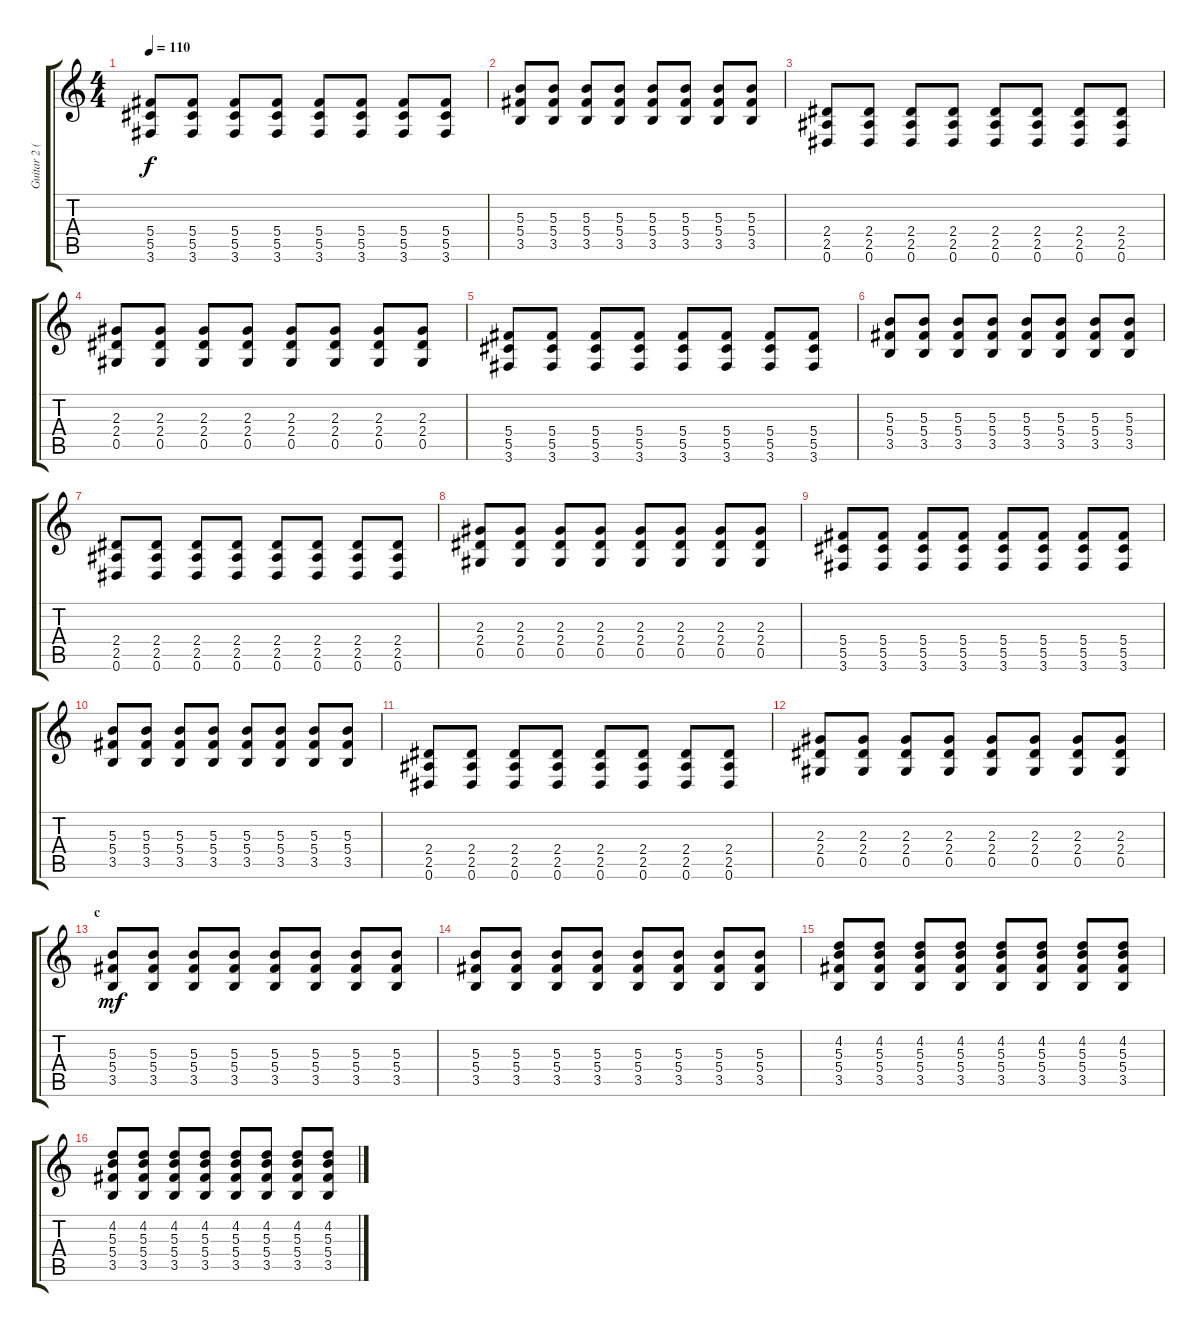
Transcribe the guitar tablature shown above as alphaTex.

\track ("Guitar 2 (Eb)" "Guitar 2 (") {instrument overdrivenguitar}
\staff {score tabs}
\tuning (Eb4 Bb3 Gb3 Db3 Ab2 Eb2) {hide}
\ts (4 4)
\tempo 110
\clef g2
\ks c
(5.4 5.5 3.6).8{dy f} (5.4 5.5 3.6).8 (5.4 5.5 3.6).8 (5.4 5.5 3.6).8 (5.4 5.5 3.6).8 (5.4 5.5 3.6).8 (5.4 5.5 3.6).8 (5.4 5.5 3.6).8 |
(5.3 5.4 3.5).8 (5.3 5.4 3.5).8 (5.3 5.4 3.5).8 (5.3 5.4 3.5).8 (5.3 5.4 3.5).8 (5.3 5.4 3.5).8 (5.3 5.4 3.5).8 (5.3 5.4 3.5).8 |
(2.4 2.5 0.6).8 (2.4 2.5 0.6).8 (2.4 2.5 0.6).8 (2.4 2.5 0.6).8 (2.4 2.5 0.6).8 (2.4 2.5 0.6).8 (2.4 2.5 0.6).8 (2.4 2.5 0.6).8 |
(2.3 2.4 0.5).8 (2.3 2.4 0.5).8 (2.3 2.4 0.5).8 (2.3 2.4 0.5).8 (2.3 2.4 0.5).8 (2.3 2.4 0.5).8 (2.3 2.4 0.5).8 (2.3 2.4 0.5).8 |
(5.4 5.5 3.6).8 (5.4 5.5 3.6).8 (5.4 5.5 3.6).8 (5.4 5.5 3.6).8 (5.4 5.5 3.6).8 (5.4 5.5 3.6).8 (5.4 5.5 3.6).8 (5.4 5.5 3.6).8 |
(5.3 5.4 3.5).8 (5.3 5.4 3.5).8 (5.3 5.4 3.5).8 (5.3 5.4 3.5).8 (5.3 5.4 3.5).8 (5.3 5.4 3.5).8 (5.3 5.4 3.5).8 (5.3 5.4 3.5).8 |
(2.4 2.5 0.6).8 (2.4 2.5 0.6).8 (2.4 2.5 0.6).8 (2.4 2.5 0.6).8 (2.4 2.5 0.6).8 (2.4 2.5 0.6).8 (2.4 2.5 0.6).8 (2.4 2.5 0.6).8 |
(2.3 2.4 0.5).8 (2.3 2.4 0.5).8 (2.3 2.4 0.5).8 (2.3 2.4 0.5).8 (2.3 2.4 0.5).8 (2.3 2.4 0.5).8 (2.3 2.4 0.5).8 (2.3 2.4 0.5).8 |
(5.4 5.5 3.6).8 (5.4 5.5 3.6).8 (5.4 5.5 3.6).8 (5.4 5.5 3.6).8 (5.4 5.5 3.6).8 (5.4 5.5 3.6).8 (5.4 5.5 3.6).8 (5.4 5.5 3.6).8 |
(5.3 5.4 3.5).8 (5.3 5.4 3.5).8 (5.3 5.4 3.5).8 (5.3 5.4 3.5).8 (5.3 5.4 3.5).8 (5.3 5.4 3.5).8 (5.3 5.4 3.5).8 (5.3 5.4 3.5).8 |
(2.4 2.5 0.6).8 (2.4 2.5 0.6).8 (2.4 2.5 0.6).8 (2.4 2.5 0.6).8 (2.4 2.5 0.6).8 (2.4 2.5 0.6).8 (2.4 2.5 0.6).8 (2.4 2.5 0.6).8 |
(2.3 2.4 0.5).8 (2.3 2.4 0.5).8 (2.3 2.4 0.5).8 (2.3 2.4 0.5).8 (2.3 2.4 0.5).8 (2.3 2.4 0.5).8 (2.3 2.4 0.5).8 (2.3 2.4 0.5).8 |
\section ("" "c")
(5.3 5.4 3.5).8{dy mf} (5.3 5.4 3.5).8 (5.3 5.4 3.5).8 (5.3 5.4 3.5).8 (5.3 5.4 3.5).8 (5.3 5.4 3.5).8 (5.3 5.4 3.5).8 (5.3 5.4 3.5).8 |
(5.3 5.4 3.5).8 (5.3 5.4 3.5).8 (5.3 5.4 3.5).8 (5.3 5.4 3.5).8 (5.3 5.4 3.5).8 (5.3 5.4 3.5).8 (5.3 5.4 3.5).8 (5.3 5.4 3.5).8 |
(4.2 5.3 5.4 3.5).8 (4.2 5.3 5.4 3.5).8 (4.2 5.3 5.4 3.5).8 (4.2 5.3 5.4 3.5).8 (4.2 5.3 5.4 3.5).8 (4.2 5.3 5.4 3.5).8 (4.2 5.3 5.4 3.5).8 (4.2 5.3 5.4 3.5).8 |
(4.2 5.3 5.4 3.5).8 (4.2 5.3 5.4 3.5).8 (4.2 5.3 5.4 3.5).8 (4.2 5.3 5.4 3.5).8 (4.2 5.3 5.4 3.5).8 (4.2 5.3 5.4 3.5).8 (4.2 5.3 5.4 3.5).8 (4.2 5.3 5.4 3.5).8
